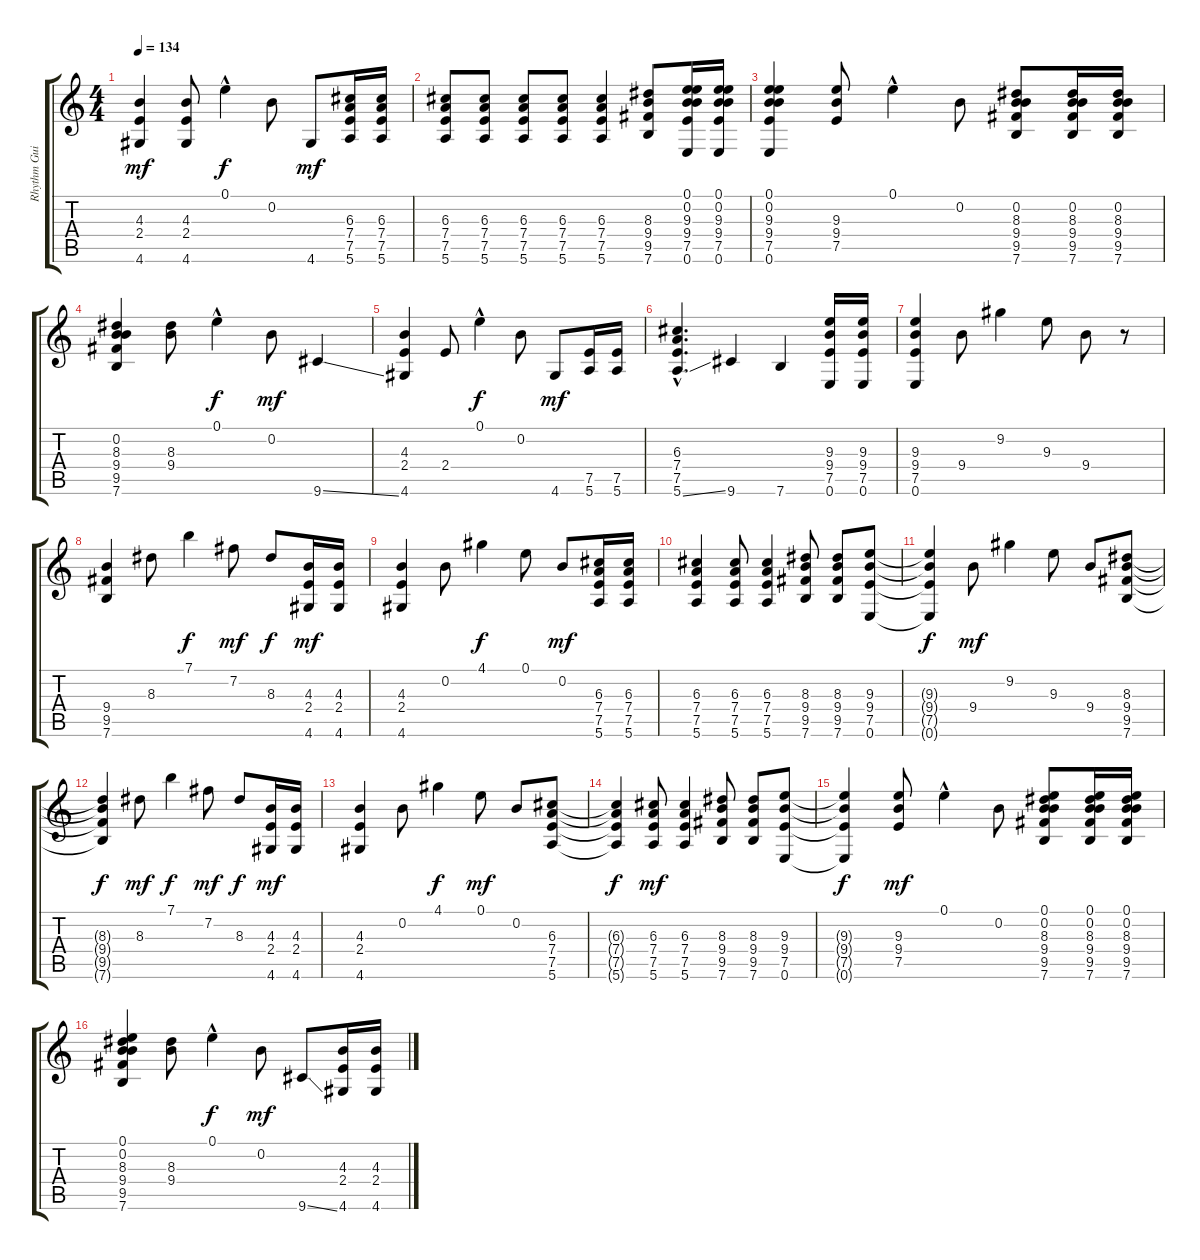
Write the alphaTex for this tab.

\track ("Rhythm Guitar II" "Rhythm Gui") {instrument overdrivenguitar}
\staff {score tabs}
\tuning (E4 B3 G3 D3 A2 E2) {hide}
\ts (4 4)
\tempo 134
\clef g2
\ks c
(4.3 2.4 4.6).4{dy mf} (4.3 2.4 4.6).8 0.1{hac}.4{dy f} 0.2.8 4.6.8{dy mf} (6.3 7.4 7.5 5.6).16 (6.3 7.4 7.5 5.6).16 |
(6.3 7.4 7.5 5.6).8 (6.3 7.4 7.5 5.6).8 (6.3 7.4 7.5 5.6).8 (6.3 7.4 7.5 5.6).8 (6.3 7.4 7.5 5.6).4 (8.3 9.4 9.5 7.6).8 (0.1 0.2 9.3 9.4 7.5 0.6).16 (0.1 0.2 9.3 9.4 7.5 0.6).16 |
(0.1 0.2 9.3 9.4 7.5 0.6).4 (9.3 9.4 7.5).8 0.1{hac}.4 0.2.8 (0.2 8.3 9.4 9.5 7.6).8 (0.2 8.3 9.4 9.5 7.6).16 (0.2 8.3 9.4 9.5 7.6).16 |
(0.2 8.3 9.4 9.5 7.6).4 (8.3 9.4).8 0.1{hac}.4{dy f} 0.2.8{dy mf} 9.6{ss}.4 |
(4.3 2.4 4.6).4 2.4.8 0.1{hac}.4{dy f} 0.2.8 4.6.8{dy mf} (7.5 5.6).16 (7.5 5.6).16 |
(6.3{hac} 7.4{hac} 7.5{hac} 5.6{ss hac}).4{d} 9.6.4 7.6.4 (9.3 9.4 7.5 0.6).16 (9.3 9.4 7.5 0.6).16 |
(9.3 9.4 7.5 0.6).4 9.4.8 9.2.4 9.3.8 9.4.8 r.8 |
(9.4 9.5 7.6).4 8.3.8 7.1.4{dy f} 7.2.8{dy mf} 8.3.8{dy f} (4.3 2.4 4.6).16{dy mf} (4.3 2.4 4.6).16 |
(4.3 2.4 4.6).4 0.2.8 4.1.4{dy f} 0.1.8 0.2.8{dy mf} (6.3 7.4 7.5 5.6).16 (6.3 7.4 7.5 5.6).16 |
(6.3 7.4 7.5 5.6).4 (6.3 7.4 7.5 5.6).8 (6.3 7.4 7.5 5.6).4 (8.3 9.4 9.5 7.6).8 (8.3 9.4 9.5 7.6).8 (9.3 9.4 7.5 0.6).8 |
(9.3{t} 9.4{t} 7.5{t} 0.6{t}).4{dy f} 9.4.8{dy mf} 9.2.4 9.3.8 9.4.8 (8.3 9.4 9.5 7.6).8 |
(8.3{t} 9.4{t} 9.5{t} 7.6{t}).4{dy f} 8.3.8{dy mf} 7.1.4{dy f} 7.2.8{dy mf} 8.3.8{dy f} (4.3 2.4 4.6).16{dy mf} (4.3 2.4 4.6).16 |
(4.3 2.4 4.6).4 0.2.8 4.1.4{dy f} 0.1.8{dy mf} 0.2.8 (6.3 7.4 7.5 5.6).8 |
(6.3{t} 7.4{t} 7.5{t} 5.6{t}).4{dy f} (6.3 7.4 7.5 5.6).8{dy mf} (6.3 7.4 7.5 5.6).4 (8.3 9.4 9.5 7.6).8 (8.3 9.4 9.5 7.6).8 (9.3 9.4 7.5 0.6).8 |
(9.3{t} 9.4{t} 7.5{t} 0.6{t}).4{dy f} (9.3 9.4 7.5).8{dy mf} 0.1{hac}.4 0.2.8 (0.1 0.2 8.3 9.4 9.5 7.6).8 (0.1 0.2 8.3 9.4 9.5 7.6).16 (0.1 0.2 8.3 9.4 9.5 7.6).16 |
(0.1 0.2 8.3 9.4 9.5 7.6).4 (8.3 9.4).8 0.1{hac}.4{dy f} 0.2.8{dy mf} 9.6{ss}.8 (4.3 2.4 4.6).16 (4.3 2.4 4.6).16
